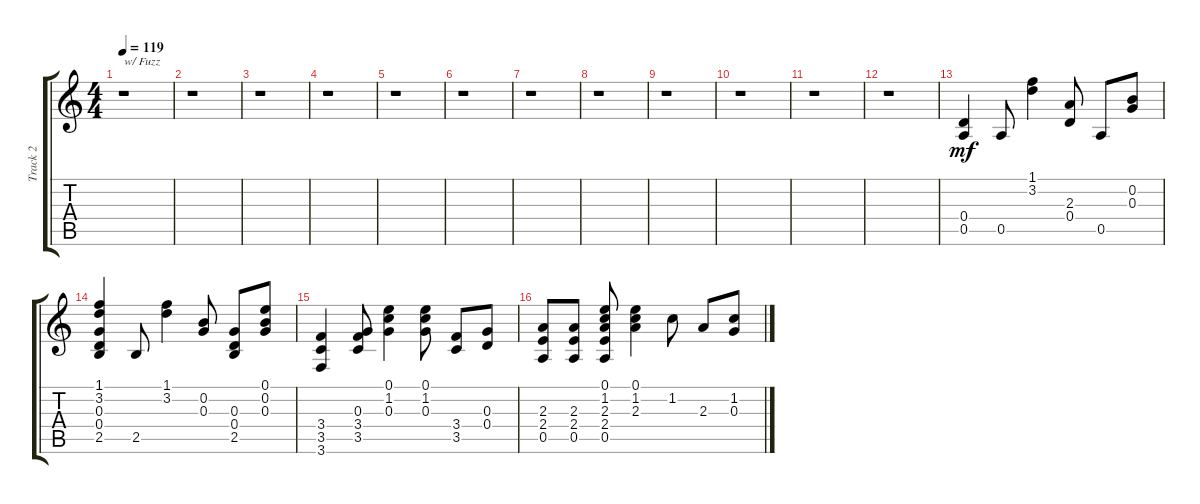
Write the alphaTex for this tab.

\track ("Track 2" "Track 2") {instrument overdrivenguitar}
\staff {score tabs}
\tuning (E4 B3 G3 D3 A2 D2) {hide}
\ts (4 4)
\tempo 119
\clef g2
\ks c
r.1{txt "w/ Fuzz" dy mf instrument overdrivenguitar} |
r.1 |
r.1 |
r.1 |
r.1 |
r.1 |
r.1 |
r.1 |
r.1 |
r.1 |
r.1 |
r.1 |
(0.4 0.5).4 0.5.8 (1.1 3.2).4 (2.3 0.4).8 0.5.8 (0.2 0.3).8 |
(1.1 3.2 0.3 0.4 2.5).4 2.5.8 (1.1 3.2).4 (0.2 0.3).8 (0.3 0.4 2.5).8 (0.1 0.2 0.3).8 |
(3.4 3.5 3.6).4 (0.3 3.4 3.5).8 (0.1 1.2 0.3).4 (0.1 1.2 0.3).8 (3.4 3.5).8 (0.3 0.4).8 |
(2.3 2.4 0.5).8 (2.3 2.4 0.5).8 (0.1 1.2 2.3 2.4 0.5).8 (0.1 1.2 2.3).4 1.2.8 2.3.8 (1.2 0.3).8
